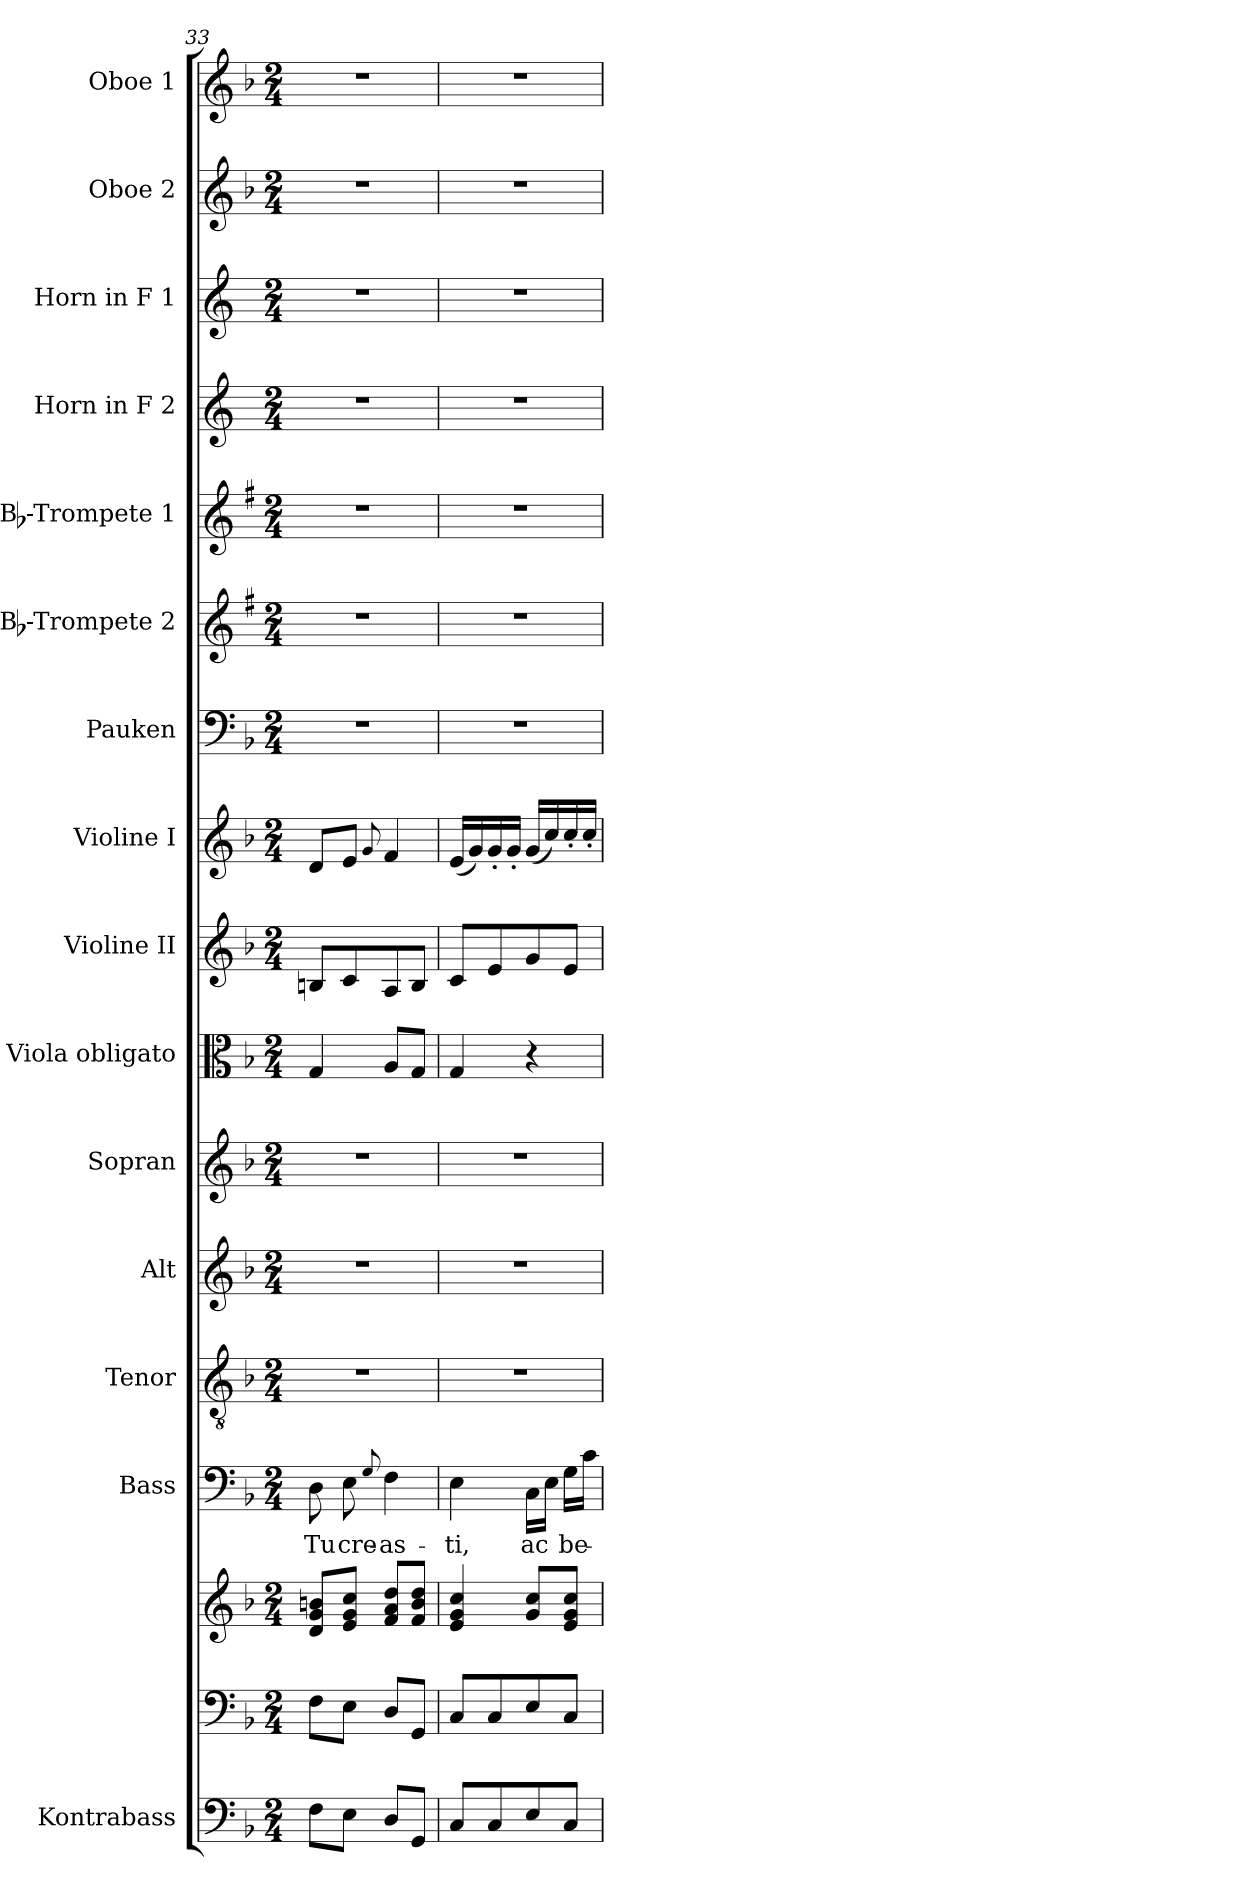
**kern	**kern	**kern	**kern	**text	**kern	**kern	**kern	**kern	**kern	**kern	**kern	**kern	**kern	**kern	**kern	**kern	**kern
*part16	*part15	*part15	*part14	*part14	*part13	*part12	*part11	*part10	*part9	*part8	*part7	*part6	*part5	*part4	*part3	*part2	*part1
*staff17	*staff16	*staff15	*staff14	*staff14	*staff13	*staff12	*staff11	*staff10	*staff9	*staff8	*staff7	*staff6	*staff5	*staff4	*staff3	*staff2	*staff1
*I"Kontrabass	*	*	*I"Bass	*	*I"Tenor	*I"Alt	*I"Sopran	*I"Viola obligato	*I"Violine II	*I"Violine I	*I"Pauken	*I"Bb-Trompete 2	*I"Bb-Trompete 1	*I"Horn in F 2	*I"Horn in F 1	*I"Oboe 2	*I"Oboe 1
*I'Kb.	*	*	*I'B.	*	*I'T.	*I'A.	*I'S.	*I'Vla.	*I'Vl. II	*I'Vl. I	*I'Pk.	*I'Bb Trp. 2	*I'Bb Trp. 1	*	*	*I'Ob. 2	*I'Ob. 1
*clefF4	*clefF4	*clefG2	*clefF4	*	*clefGv2	*clefG2	*clefG2	*clefC3	*clefG2	*clefG2	*clefF4	*clefG2	*clefG2	*clefG2	*clefG2	*clefG2	*clefG2
*ITrd7c12	*	*	*	*	*	*	*	*	*	*	*	*ITrd1c2	*ITrd1c2	*ITrd4c7	*ITrd4c7	*	*
*k[b-]	*k[b-]	*k[b-]	*k[b-]	*	*k[b-]	*k[b-]	*k[b-]	*k[b-]	*k[b-]	*k[b-]	*k[b-]	*k[b-]	*k[b-]	*k[b-]	*k[b-]	*k[b-]	*k[b-]
*F:	*F:	*F:	*F:	*	*F:	*F:	*F:	*F:	*F:	*F:	*F:	*F:	*F:	*F:	*F:	*F:	*F:
*M2/4	*M2/4	*M2/4	*M2/4	*	*M2/4	*M2/4	*M2/4	*M2/4	*M2/4	*M2/4	*M2/4	*M2/4	*M2/4	*M2/4	*M2/4	*M2/4	*M2/4
=33	=33	=33	=33	=33	=33	=33	=33	=33	=33	=33	=33	=33	=33	=33	=33	=33	=33
!	!	!	!	!LO:LY:b	!	!	!	!	!	!	!	!	!	!	!	!	!
8FF\L	8F\L	8d/ 8g/ 8bn/L	8D\	Tu	2r	2r	2r	4G/	8Bn/L	8d/L	2r	2r	2r	2r	2r	2r	2r
!	!	!	!	!LO:LY:b	!	!	!	!	!	!	!	!	!	!	!	!	!
8EE\J	8E\J	8e/ 8g/ 8cc/J	8E\	cre-	.	.	.	.	8c/	8e/J	.	.	.	.	.	.	.
.	.	.	8qqG/	.	.	.	.	.	.	8qqg/	.	.	.	.	.	.	.
!	!	!	!	!LO:LY:b	!	!	!	!	!	!	!	!	!	!	!	!	!
8DD/L	8D/L	8f/ 8a/ 8dd/L	4F\	-as-	.	.	.	8A/L	8A/	4f/	.	.	.	.	.	.	.
8GGG/J	8GG/J	8f/ 8b/ 8dd/J	.	.	.	.	.	8G/J	8B/J	.	.	.	.	.	.	.	.
=34	=34	=34	=34	=34	=34	=34	=34	=34	=34	=34	=34	=34	=34	=34	=34	=34	=34
!	!	!	!	!LO:LY:b	!	!	!	!	!	!	!	!	!	!	!	!	!
8CC/L	8C/L	4e/ 4g/ 4cc/	4E\	-ti,	2r	2r	2r	4G/	8c/L	(<16e/LL	2r	2r	2r	2r	2r	2r	2r
.	.	.	.	.	.	.	.	.	.	16g/)	.	.	.	.	.	.	.
8CC/	8C/	.	.	.	.	.	.	.	8e/	16g'</	.	.	.	.	.	.	.
.	.	.	.	.	.	.	.	.	.	16g'</JJ	.	.	.	.	.	.	.
!	!	!	!	!LO:LY:b	!	!	!	!	!	!	!	!	!	!	!	!	!
8EE/	8E/	8g/ 8cc/L	16C\LL	ac	.	.	.	4r	8g/	(<16g/LL	.	.	.	.	.	.	.
.	.	.	16E\JJ	.	.	.	.	.	.	16cc/)	.	.	.	.	.	.	.
!	!	!	!	!LO:LY:b	!	!	!	!	!	!	!	!	!	!	!	!	!
8CC/J	8C/J	8e/ 8g/ 8cc/J	16G\LL	be-	.	.	.	.	8e/J	16cc'</	.	.	.	.	.	.	.
.	.	.	16c\JJ	.	.	.	.	.	.	16cc'</JJ	.	.	.	.	.	.	.
=	=	=	=	=	=	=	=	=	=	=	=	=	=	=	=	=	=
*-	*-	*-	*-	*-	*-	*-	*-	*-	*-	*-	*-	*-	*-	*-	*-	*-	*-
